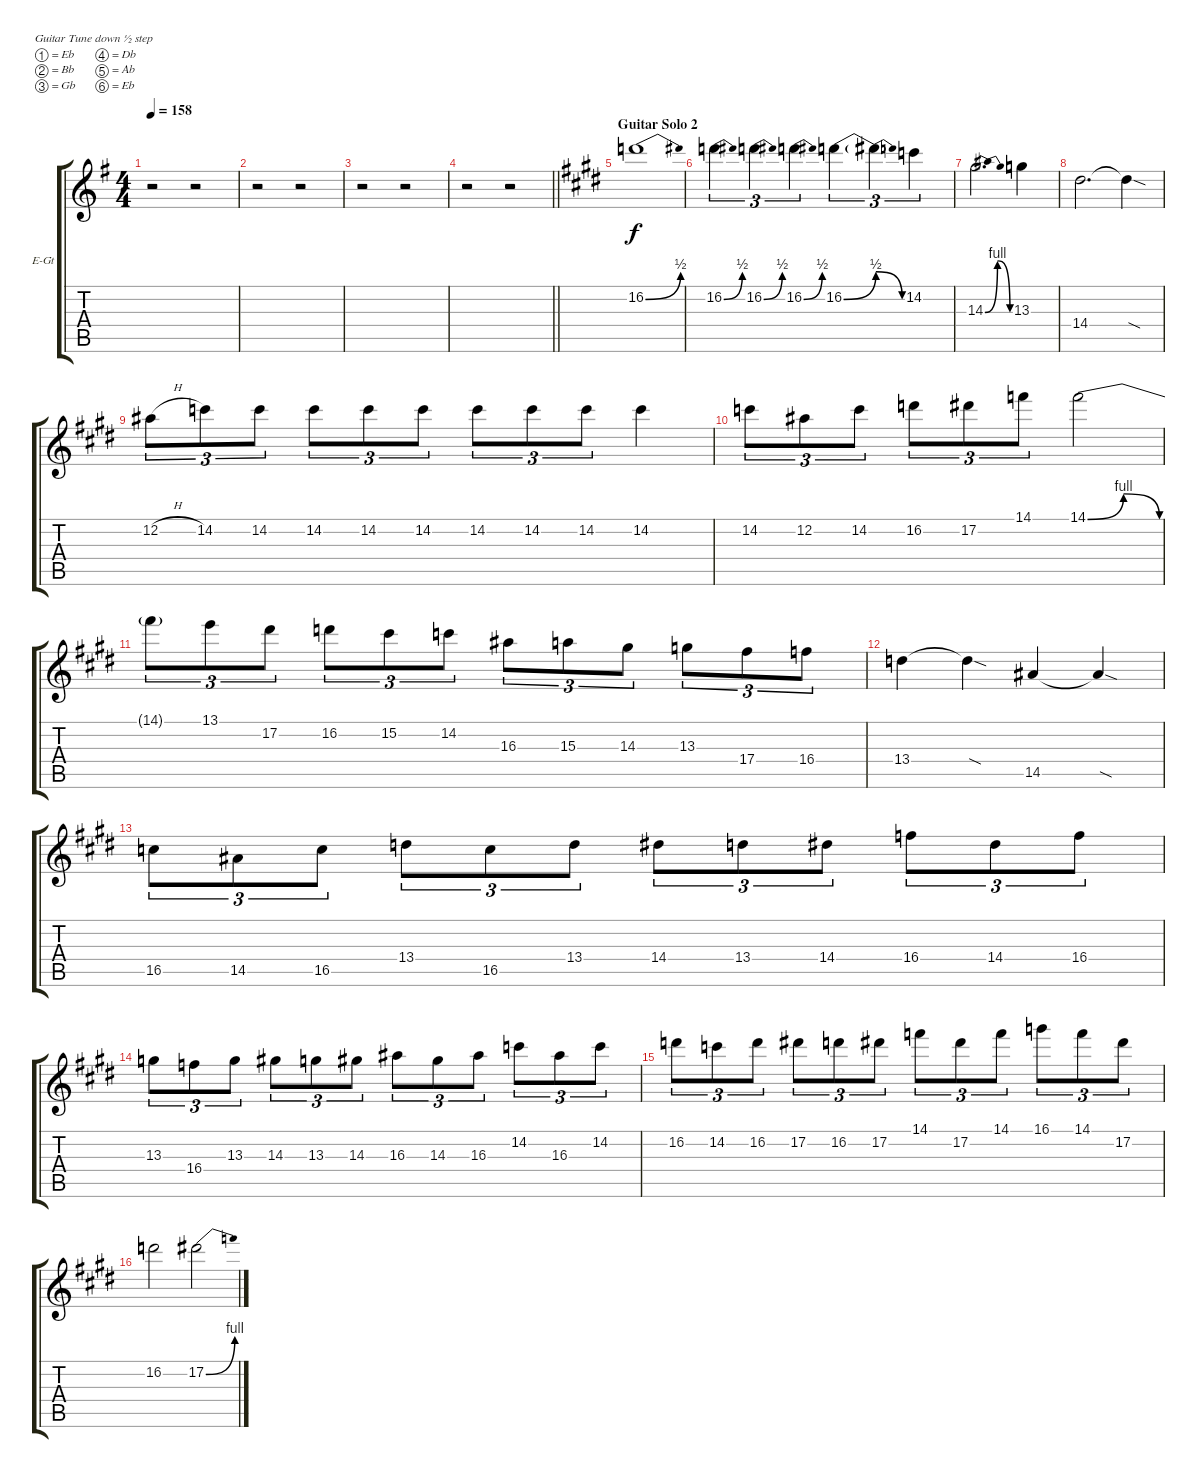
\bracketExtendMode groupsimilarinstruments
\firstSystemTrackNameOrientation horizontal
\otherSystemsTrackNameOrientation horizontal
\track ("Гитара 5" "E-Gt") {mute instrument distortionguitar}
\staff {score tabs}
\tuning (Eb4 Bb3 Gb3 Db3 Ab2 Eb2)
\ts (4 4)
\tempo 158
\clef g2
\ks eminor
r.2{dy f} r.2 |
r.2 r.2 |
r.2 r.2 |
\barLineRight lightlight
r.2 r.2 |
\section ("" "Guitar Solo 2")
\ks c#minor
16.2{be (bend 0 0 60 2)}.1 |
16.2{be (bend 0 0 60 2)}.4{tu (3 2)} 16.2{be (bend 0 0 60 2)}.4{tu (3 2)} 16.2{be (bend 0 0 60 2)}.4{tu (3 2)} 16.2{be (bend 0 0 60 2)}.4{tu (3 2)} 16.2{be (release 0 2 60 0) t}.4{tu (3 2)} 14.2.4{tu (3 2)} |
14.3{be (bendrelease 0 0 30 4 30 4 60 0)}.2{d} 13.3.4 |
14.4.2{d} 14.4{sod t}.4 |
12.2{h}.8{tu (3 2)} 14.2.8{tu (3 2)} 14.2.8{tu (3 2)} 14.2.8{tu (3 2)} 14.2.8{tu (3 2)} 14.2.8{tu (3 2)} 14.2.8{tu (3 2)} 14.2.8{tu (3 2)} 14.2.8{tu (3 2)} 14.2.4 |
14.2.8{tu (3 2)} 12.2.8{tu (3 2)} 14.2.8{tu (3 2)} 16.2.8{tu (3 2)} 17.2.8{tu (3 2)} 14.1.8{tu (3 2)} 14.1{be (bendrelease 0 0 30 4 30 4 60 0)}.2 |
14.1{be (hold 0 0 60 0) t}.8{tu (3 2)} 13.1.8{tu (3 2)} 17.2.8{tu (3 2)} 16.2.8{tu (3 2)} 15.2.8{tu (3 2)} 14.2.8{tu (3 2)} 16.3.8{tu (3 2)} 15.3.8{tu (3 2)} 14.3.8{tu (3 2)} 13.3.8{tu (3 2)} 17.4.8{tu (3 2)} 16.4.8{tu (3 2)} |
13.4.4 13.4{sod t}.4 14.5.4 14.5{sod t}.4 |
16.5.8{tu (3 2)} 14.5.8{tu (3 2)} 16.5.8{tu (3 2)} 13.4.8{tu (3 2)} 16.5.8{tu (3 2)} 13.4.8{tu (3 2)} 14.4.8{tu (3 2)} 13.4.8{tu (3 2)} 14.4.8{tu (3 2)} 16.4.8{tu (3 2)} 14.4.8{tu (3 2)} 16.4.8{tu (3 2)} |
13.3.8{tu (3 2)} 16.4.8{tu (3 2)} 13.3.8{tu (3 2)} 14.3.8{tu (3 2)} 13.3.8{tu (3 2)} 14.3.8{tu (3 2)} 16.3.8{tu (3 2)} 14.3.8{tu (3 2)} 16.3.8{tu (3 2)} 14.2.8{tu (3 2)} 16.3.8{tu (3 2)} 14.2.8{tu (3 2)} |
16.2.8{tu (3 2)} 14.2.8{tu (3 2)} 16.2.8{tu (3 2)} 17.2.8{tu (3 2)} 16.2.8{tu (3 2)} 17.2.8{tu (3 2)} 14.1.8{tu (3 2)} 17.2.8{tu (3 2)} 14.1.8{tu (3 2)} 16.1.8{tu (3 2)} 14.1.8{tu (3 2)} 17.2.8{tu (3 2)} |
16.2.2 17.2{be (bend 0 0 60 4)}.2
